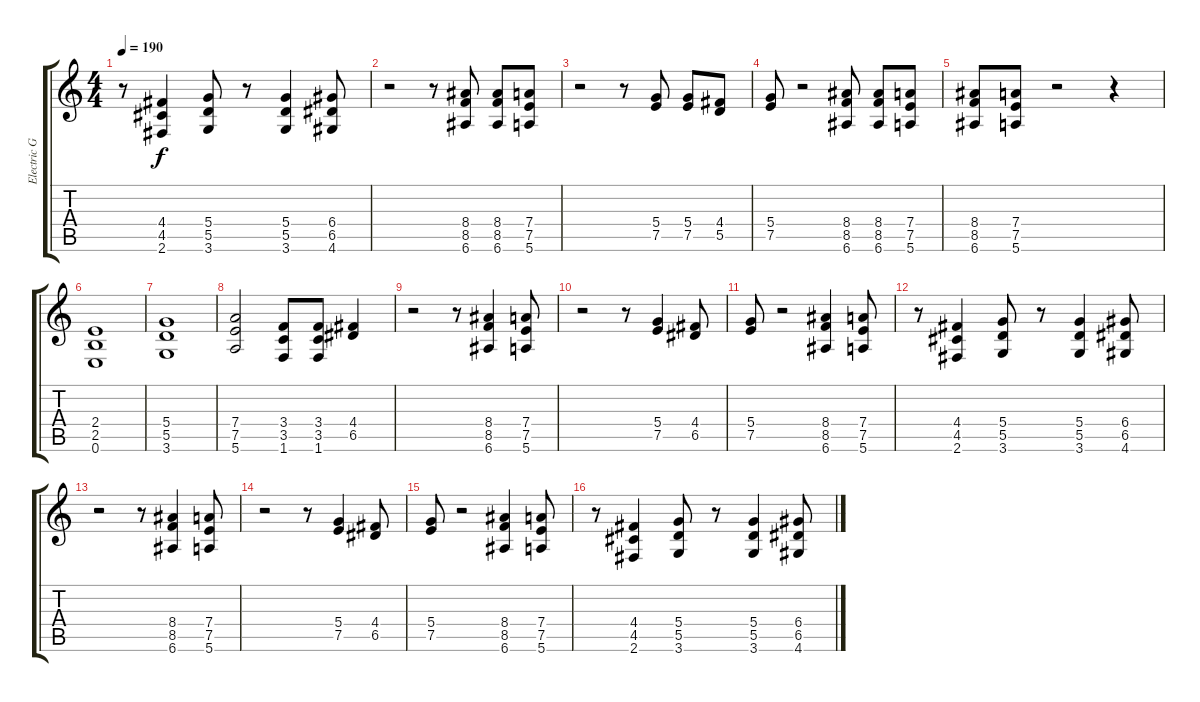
\track ("Electric Guitar 1" "Electric G") {instrument distortionguitar}
\staff {score tabs}
\tuning (E4 B3 G3 D3 A2 E2) {hide}
\ts (4 4)
\tempo 190
\clef g2
\ks c
r.8{dy f} (4.4 4.5 2.6).4 (5.4 5.5 3.6).8 r.8 (5.4 5.5 3.6).4 (6.4 6.5 4.6).8 |
r.2 r.8 (8.4 8.5 6.6).8 (8.4 8.5 6.6).8 (7.4 7.5 5.6).8 |
r.2 r.8 (5.4 7.5).8 (5.4 7.5).8 (4.4 5.5).8 |
(5.4 7.5).8 r.2 (8.4 8.5 6.6).8 (8.4 8.5 6.6).8 (7.4 7.5 5.6).8 |
(8.4 8.5 6.6).8 (7.4 7.5 5.6).8 r.2 r.4 |
(2.4 2.5 0.6).1 |
(5.4 5.5 3.6).1 |
(7.4 7.5 5.6).2 (3.4 3.5 1.6).8 (3.4 3.5 1.6).8 (4.4 6.5).4 |
r.2 r.8 (8.4 8.5 6.6).4 (7.4 7.5 5.6).8 |
r.2 r.8 (5.4 7.5).4 (4.4 6.5).8 |
(5.4 7.5).8 r.2 (8.4 8.5 6.6).4 (7.4 7.5 5.6).8 |
r.8 (4.4 4.5 2.6).4 (5.4 5.5 3.6).8 r.8 (5.4 5.5 3.6).4 (6.4 6.5 4.6).8 |
r.2 r.8 (8.4 8.5 6.6).4 (7.4 7.5 5.6).8 |
r.2 r.8 (5.4 7.5).4 (4.4 6.5).8 |
(5.4 7.5).8 r.2 (8.4 8.5 6.6).4 (7.4 7.5 5.6).8 |
r.8 (4.4 4.5 2.6).4 (5.4 5.5 3.6).8 r.8 (5.4 5.5 3.6).4 (6.4 6.5 4.6).8
